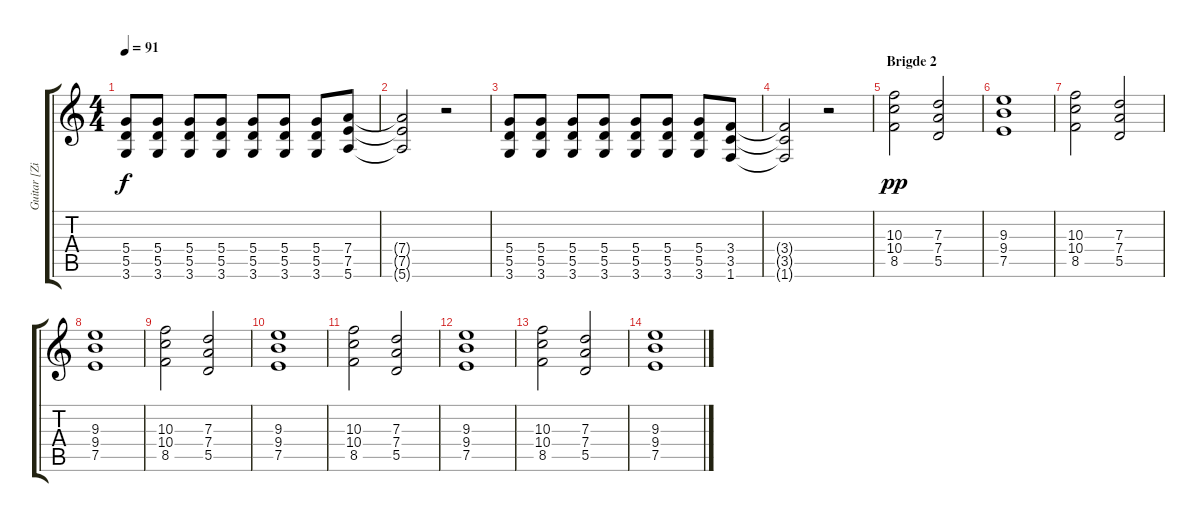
\track ("Guitar [Zim Zum]" "Guitar [Zi") {instrument distortionguitar}
\staff {score tabs}
\tuning (E4 B3 G3 D3 A2 E2) {hide}
\ts (4 4)
\tempo 91
\clef g2
\ks c
(5.4 5.5 3.6).8{dy f} (5.4 5.5 3.6).8 (5.4 5.5 3.6).8 (5.4 5.5 3.6).8 (5.4 5.5 3.6).8 (5.4 5.5 3.6).8 (5.4 5.5 3.6).8 (7.4 7.5 5.6).8 |
(7.4{t} 7.5{t} 5.6{t}).2 r.2 |
(5.4 5.5 3.6).8 (5.4 5.5 3.6).8 (5.4 5.5 3.6).8 (5.4 5.5 3.6).8 (5.4 5.5 3.6).8 (5.4 5.5 3.6).8 (5.4 5.5 3.6).8 (3.4 3.5 1.6).8 |
(3.4{t} 3.5{t} 1.6{t}).2 r.2 |
\section ("" "Brigde 2")
(10.3 10.4 8.5).2{dy pp} (7.3 7.4 5.5).2 |
(9.3 9.4 7.5).1 |
(10.3 10.4 8.5).2 (7.3 7.4 5.5).2 |
(9.3 9.4 7.5).1 |
(10.3 10.4 8.5).2 (7.3 7.4 5.5).2 |
(9.3 9.4 7.5).1 |
(10.3 10.4 8.5).2 (7.3 7.4 5.5).2 |
(9.3 9.4 7.5).1 |
(10.3 10.4 8.5).2 (7.3 7.4 5.5).2 |
(9.3 9.4 7.5).1
